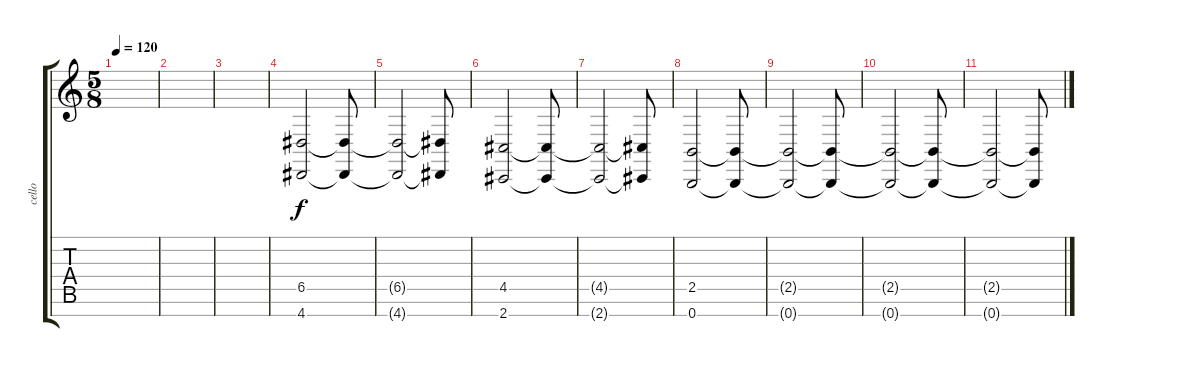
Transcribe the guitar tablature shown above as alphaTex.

\track ("cello" "cello") {instrument cello}
\staff {score tabs}
\tuning (E4 B3 G3 D3 A2 E2 B1) {hide}
\ts (5 8)
\tempo 120
\clef g2
\ks c
|
|
|
(6.5 4.7).2 (6.5{t} 4.7{t}).8 |
(6.5{t} 4.7{t}).2 (6.5{t} 4.7{t}).8 |
(4.5 2.7).2 (4.5{t} 2.7{t}).8 |
(4.5{t} 2.7{t}).2 (4.5{t} 2.7{t}).8 |
(2.5 0.7).2 (2.5{t} 0.7{t}).8 |
(2.5{t} 0.7{t}).2 (2.5{t} 0.7{t}).8 |
(2.5{t} 0.7{t}).2 (2.5{t} 0.7{t}).8 |
(2.5{t} 0.7{t}).2 (2.5{t} 0.7{t}).8
